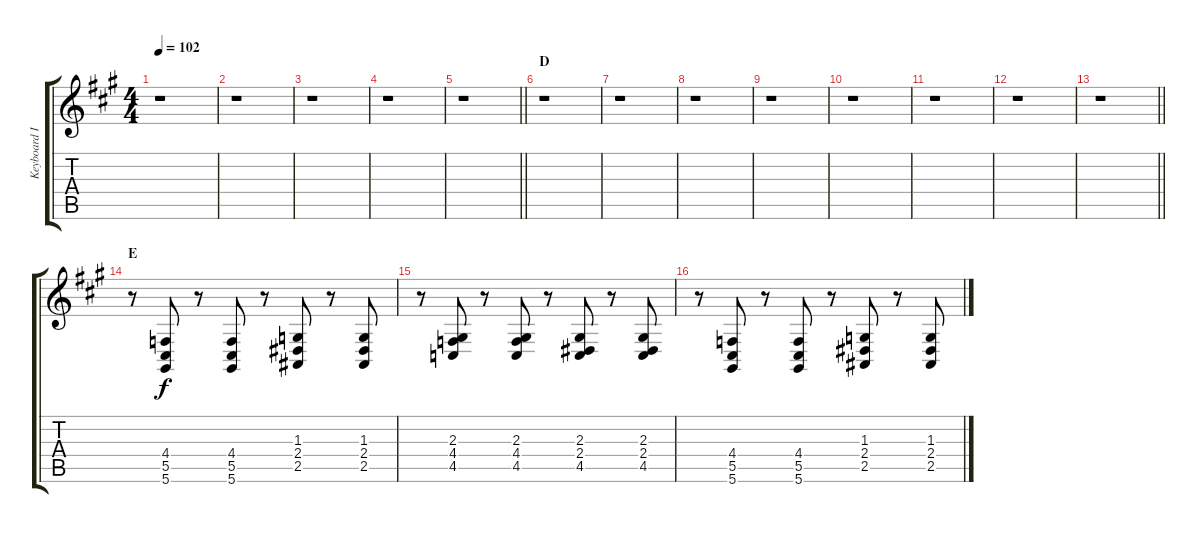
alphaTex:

\track ("Keyboard II" "Keyboard I") {instrument pizzicatostrings}
\staff {score tabs}
\tuning (Eb4 Bb3 Gb3 Db3 Ab2 Eb2) {hide}
\ts (4 4)
\tempo 102
\clef g2
\ks a
r.1{dy f} |
r.1 |
r.1 |
r.1 |
\barLineRight lightlight
r.1 |
\section ("" "D")
r.1 |
r.1 |
r.1 |
r.1 |
r.1 |
r.1 |
r.1 |
\barLineRight lightlight
r.1 |
\section ("" "E")
r.8 (4.4 5.5 5.6).8 r.8 (4.4 5.5 5.6).8 r.8 (1.3 2.4 2.5).8 r.8 (1.3 2.4 2.5).8 |
r.8 (2.3 4.4 4.5).8 r.8 (2.3 4.4 4.5).8 r.8 (2.3 2.4 4.5).8 r.8 (2.3 2.4 4.5).8 |
r.8 (4.4 5.5 5.6).8 r.8 (4.4 5.5 5.6).8 r.8 (1.3 2.4 2.5).8 r.8 (1.3 2.4 2.5).8
